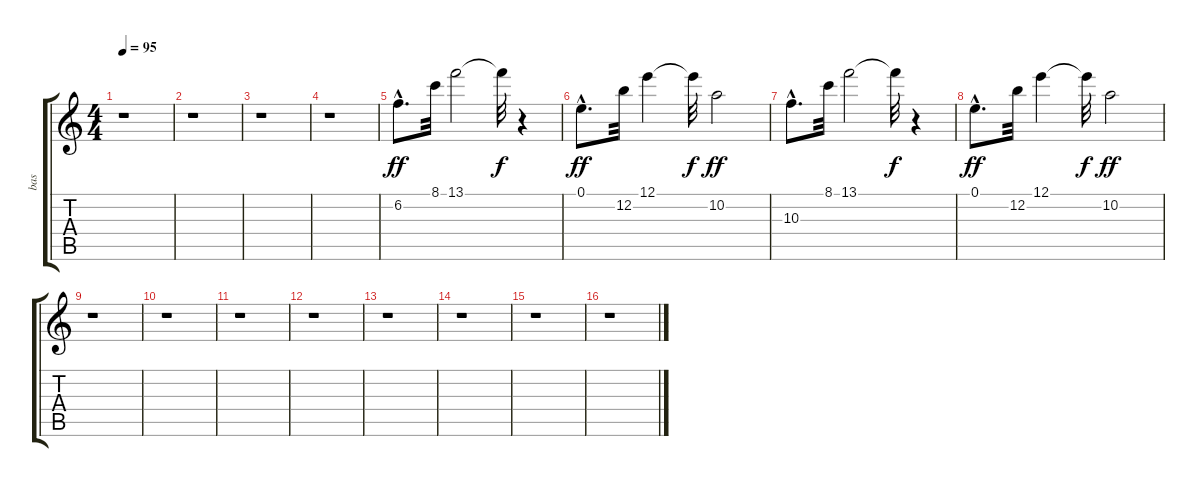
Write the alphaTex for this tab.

\track ("bas" "bas") {instrument overdrivenguitar}
\staff {score tabs}
\tuning (E4 B3 G3 D3 A2 E2) {hide}
\ts (4 4)
\tempo 95
\clef g2
\ks c
r.1{dy ff instrument overdrivenguitar} |
r.1 |
r.1 |
r.1 |
6.2{hac}.8{d} 8.1.32 13.1.2 13.1{t}.32{dy f} r.4 |
0.1{hac}.8{d dy ff} 12.2.32 12.1.4 12.1{t}.32{dy f} 10.2.2{dy ff} |
10.3{hac}.8{d} 8.1.32 13.1.2 13.1{t}.32{dy f} r.4 |
0.1{hac}.8{d dy ff} 12.2.32 12.1.4 12.1{t}.32{dy f} 10.2.2{dy ff} |
r.1 |
r.1 |
r.1 |
r.1 |
r.1 |
r.1 |
r.1 |
r.1
